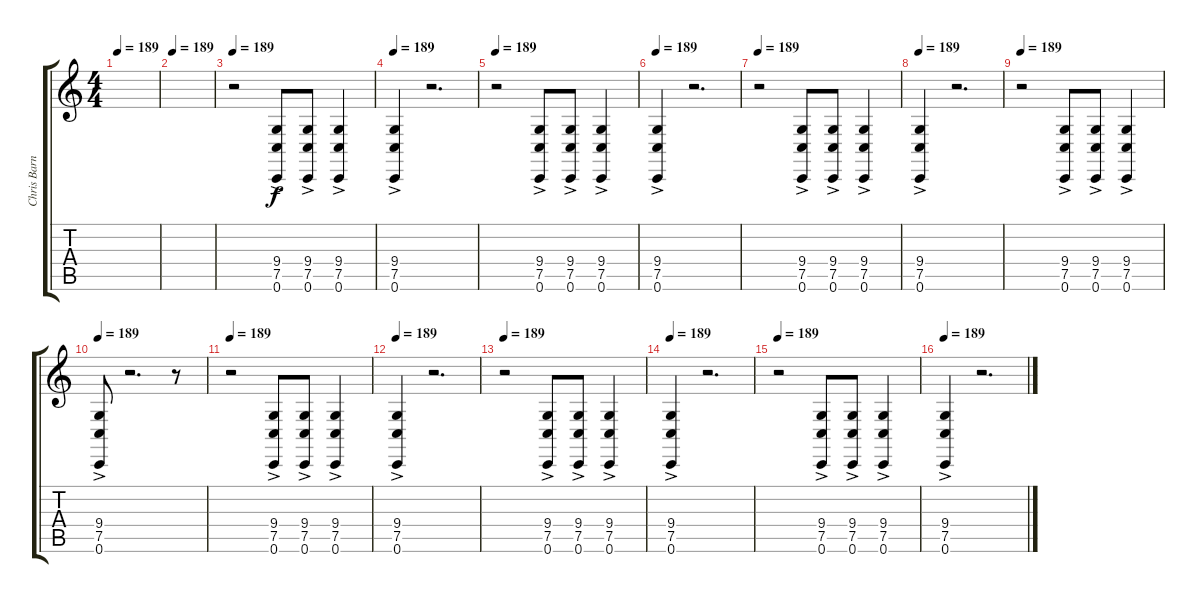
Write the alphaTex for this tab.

\track ("Chris Barnes (Vocals)" "Chris Barn") {instrument lead6voice}
\staff {score tabs}
\tuning (C4 G3 Eb3 Bb2 F2 C2) {hide}
\ts (4 4)
\tempo 189
\clef g2
\ks c
|
\tempo 189
|
\tempo 189
r.2 (9.4{ac} 7.5{ac} 0.6).8 (9.4{ac} 7.5{ac} 0.6{ac}).8 (9.4{ac} 7.5{ac} 0.6{ac}).4 |
\tempo 189
(9.4{ac} 7.5{ac} 0.6{ac}).4 r.2{d} |
\tempo 189
r.2 (9.4{ac} 7.5{ac} 0.6).8 (9.4{ac} 7.5{ac} 0.6{ac}).8 (9.4{ac} 7.5{ac} 0.6{ac}).4 |
\tempo 189
(9.4{ac} 7.5{ac} 0.6{ac}).4 r.2{d} |
\tempo 189
r.2 (9.4{ac} 7.5{ac} 0.6).8 (9.4{ac} 7.5{ac} 0.6{ac}).8 (9.4{ac} 7.5{ac} 0.6{ac}).4 |
\tempo 189
(9.4{ac} 7.5{ac} 0.6{ac}).4 r.2{d} |
\tempo 189
r.2 (9.4{ac} 7.5{ac} 0.6).8 (9.4{ac} 7.5{ac} 0.6{ac}).8 (9.4{ac} 7.5{ac} 0.6{ac}).4 |
\tempo 189
(9.4{ac} 7.5{ac} 0.6{ac}).8 r.2{d} r.8 |
\tempo 189
r.2 (9.4{ac} 7.5{ac} 0.6).8 (9.4{ac} 7.5{ac} 0.6{ac}).8 (9.4{ac} 7.5{ac} 0.6{ac}).4 |
\tempo 189
(9.4{ac} 7.5{ac} 0.6{ac}).4 r.2{d} |
\tempo 189
r.2 (9.4{ac} 7.5{ac} 0.6).8 (9.4{ac} 7.5{ac} 0.6{ac}).8 (9.4{ac} 7.5{ac} 0.6{ac}).4 |
\tempo 189
(9.4{ac} 7.5{ac} 0.6{ac}).4 r.2{d} |
\tempo 189
r.2 (9.4{ac} 7.5{ac} 0.6).8 (9.4{ac} 7.5{ac} 0.6{ac}).8 (9.4{ac} 7.5{ac} 0.6{ac}).4 |
\tempo 189
(9.4{ac} 7.5{ac} 0.6{ac}).4 r.2{d}
